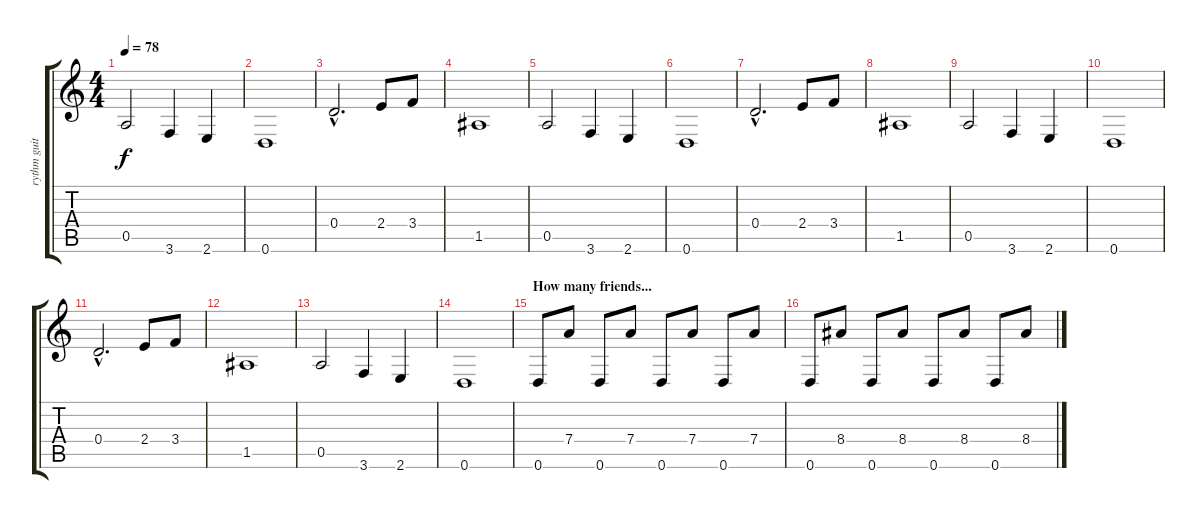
\track ("rythm guitar" "rythm guit") {instrument distortionguitar}
\staff {score tabs}
\tuning (E4 B3 G3 D3 A2 D2) {hide}
\ts (4 4)
\tempo 78
\clef g2
\ks c
0.5.2{dy f} 3.6.4 2.6.4 |
0.6.1 |
0.4{hac}.2{d} 2.4.8 3.4.8 |
1.5.1 |
0.5.2 3.6.4 2.6.4 |
0.6.1 |
0.4{hac}.2{d} 2.4.8 3.4.8 |
1.5.1 |
0.5.2 3.6.4 2.6.4 |
0.6.1 |
0.4{hac}.2{d} 2.4.8 3.4.8 |
1.5.1 |
0.5.2 3.6.4 2.6.4 |
0.6.1 |
\section ("" "How many friends...")
0.6.8{instrument acousticguitarnylon} 7.4.8 0.6.8 7.4.8 0.6.8 7.4.8 0.6.8 7.4.8 |
0.6.8 8.4.8 0.6.8 8.4.8 0.6.8 8.4.8 0.6.8 8.4.8
